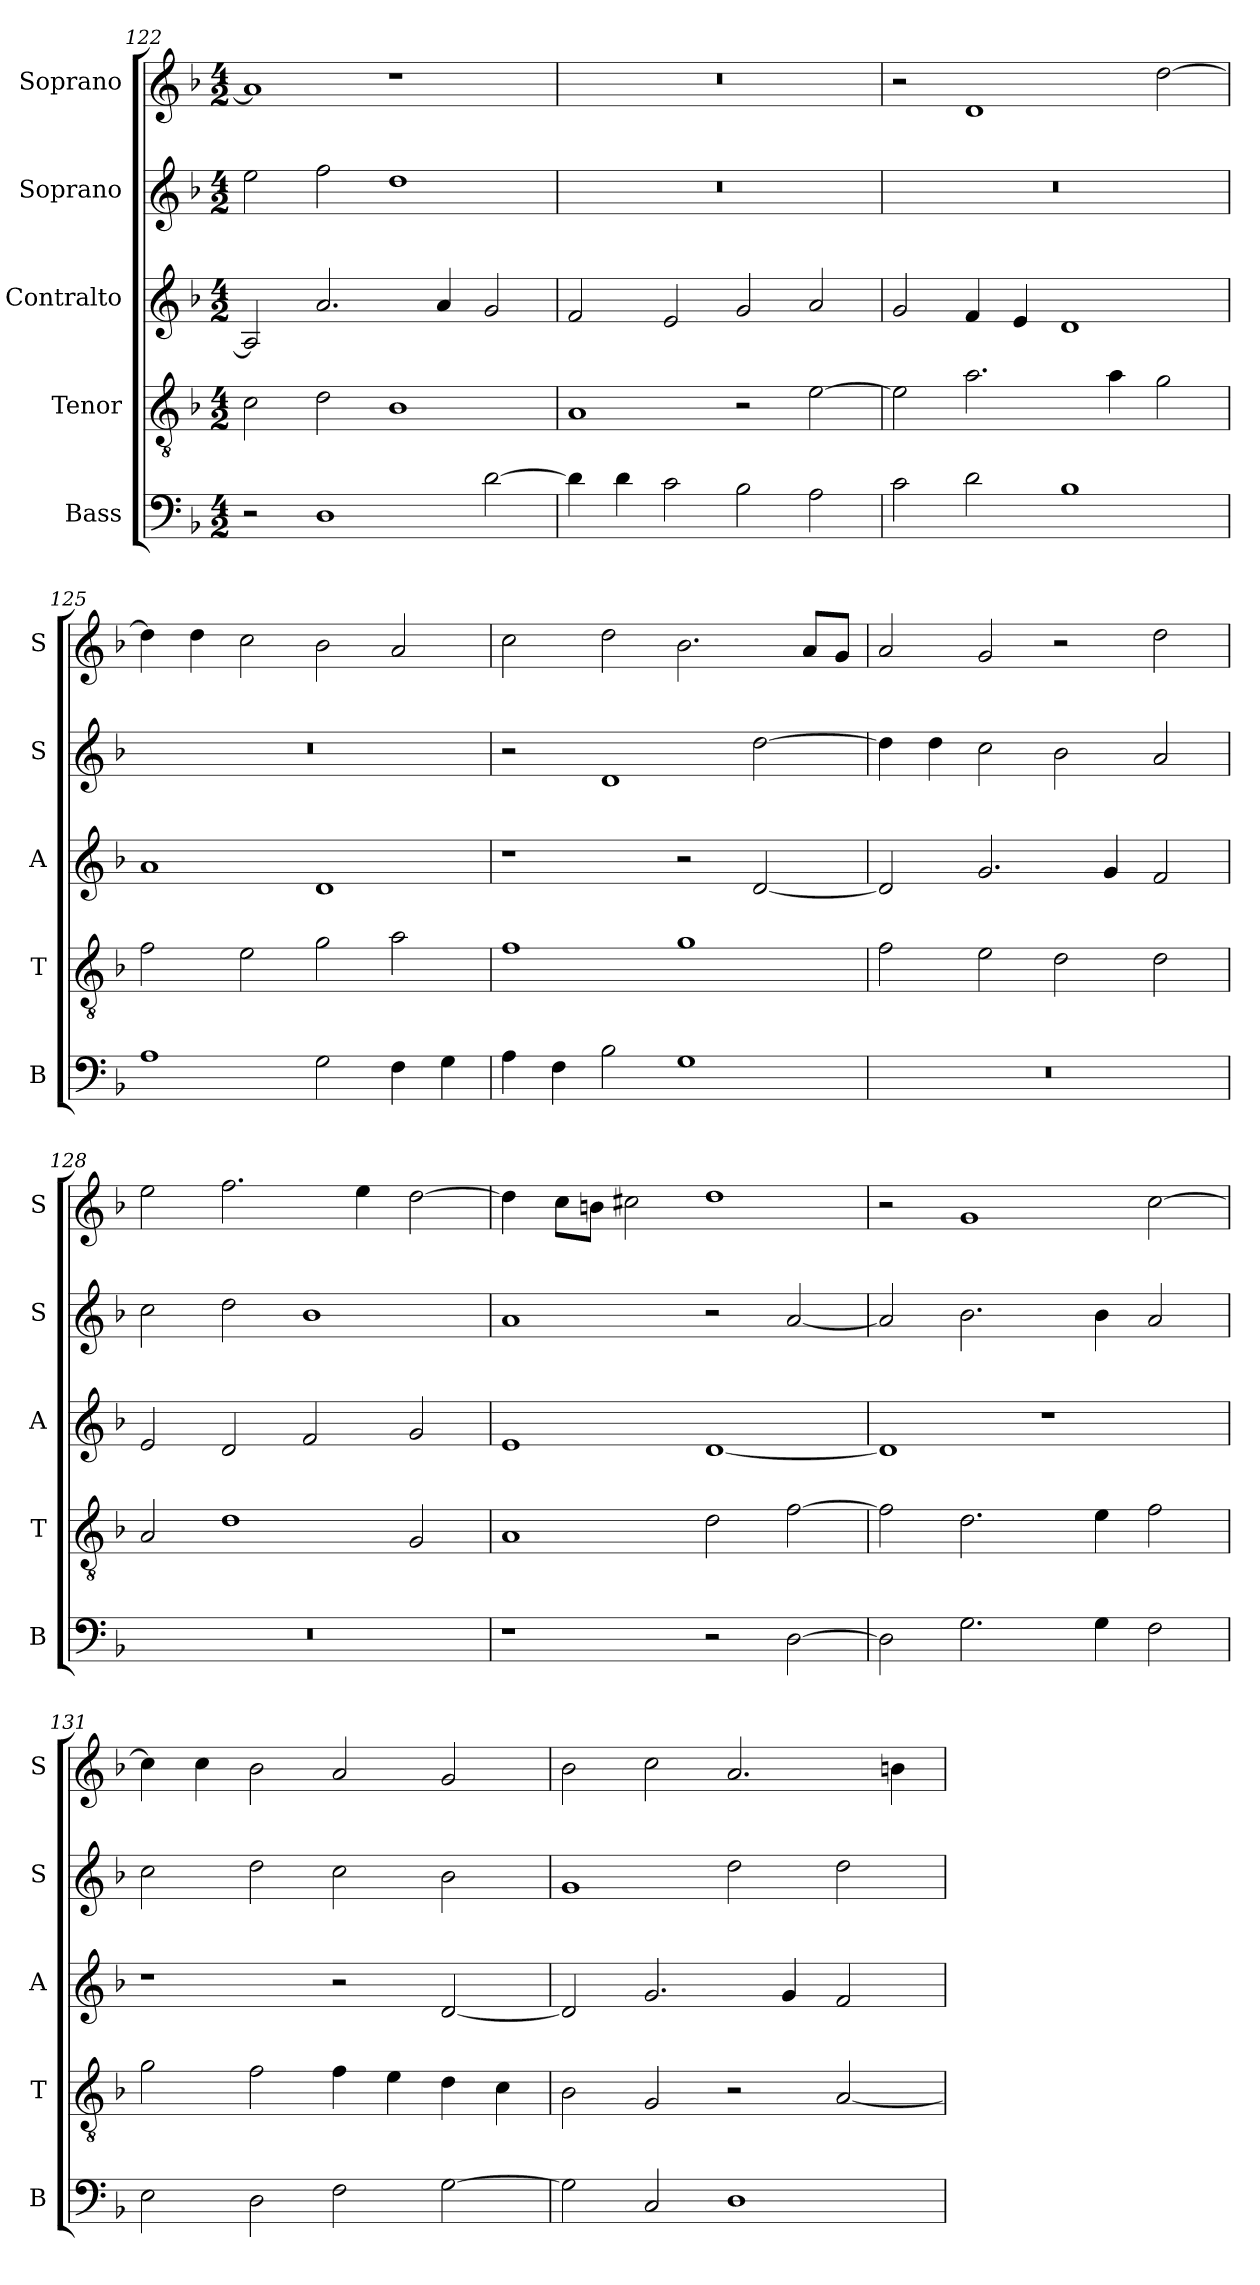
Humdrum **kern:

**kern	**kern	**kern	**kern	**kern
*part5	*part4	*part3	*part2	*part1
*staff5	*staff4	*staff3	*staff2	*staff1
*I"Bass	*I"Tenor	*I"Contralto	*I"Soprano	*I"Soprano
*I'B	*I'T	*I'A	*I'S	*I'S
*clefF4	*clefGv2	*clefG2	*clefG2	*clefG2
*k[b-]	*k[b-]	*k[b-]	*k[b-]	*k[b-]
*G:dor	*G:dor	*G:dor	*G:dor	*G:dor
*M4/2	*M4/2	*M4/2	*M4/2	*M4/2
=122	=122	=122	=122	=122
2r	2c	2A]	2ee	1a]
1D	2d	2.a	2ff	.
.	1B-	.	1dd	1r
.	.	4a	.	.
[2d	.	2g	.	.
=123	=123	=123	=123	=123
4d]	1A	2f	0r	0r
4d	.	.	.	.
2c	.	2e	.	.
2B-	2r	2g	.	.
2A	[2e	2a	.	.
=124	=124	=124	=124	=124
2c	2e]	2g	0r	2r
2d	2.a	4f	.	1d
.	.	4e	.	.
1B-	.	1d	.	.
.	4a	.	.	.
.	2g	.	.	[2dd
=125	=125	=125	=125	=125
1A	2f	1a	0r	4dd]
.	.	.	.	4dd
.	2e	.	.	2cc
2G	2g	1d	.	2b-
4F	2a	.	.	2a
4G	.	.	.	.
=126	=126	=126	=126	=126
4A	1f	1r	2r	2cc
4F	.	.	.	.
2B-	.	.	1d	2dd
1G	1g	2r	.	2.b-
.	.	[2d	[2dd	.
.	.	.	.	8a/L
.	.	.	.	8g/J
=127	=127	=127	=127	=127
0r	2f	2d]	4dd]	2a
.	.	.	4dd	.
.	2e	2.g	2cc	2g
.	2d	.	2b-	2r
.	.	4g	.	.
.	2d	2f	2a	2dd
=128	=128	=128	=128	=128
0r	2A	2e	2cc	2ee
.	1d	2d	2dd	2.ff
.	.	2f	1b-	.
.	.	.	.	4ee
.	2G	2g	.	[2dd
=129	=129	=129	=129	=129
1r	1A	1e	1a	4dd]
.	.	.	.	8cc\L
.	.	.	.	8bn\J
.	.	.	.	2cc#X
2r	2d	[1d	2r	1dd
[2D	[2f	.	[2a	.
=130	=130	=130	=130	=130
2D]	2f]	1d]	2a]	2r
2.G	2.d	.	2.b-	1g
.	.	1r	.	.
4G	4e	.	4b-	.
2F	2f	.	2a	[2cc
=131	=131	=131	=131	=131
2E	2g	1r	2cc	4cc]
.	.	.	.	4cc
2D	2f	.	2dd	2b-
2F	4f	2r	2cc	2a
.	4e	.	.	.
[2G	4d	[2d	2b-	2g
.	4c	.	.	.
=132	=132	=132	=132	=132
2G]	2B-	2d]	1g	2b-
2C	2G	2.g	.	2cc
1D	2r	.	2dd	2.a
.	.	4g	.	.
.	[2A	2f	2dd	.
.	.	.	.	4bn
=	=	=	=	=
*-	*-	*-	*-	*-
